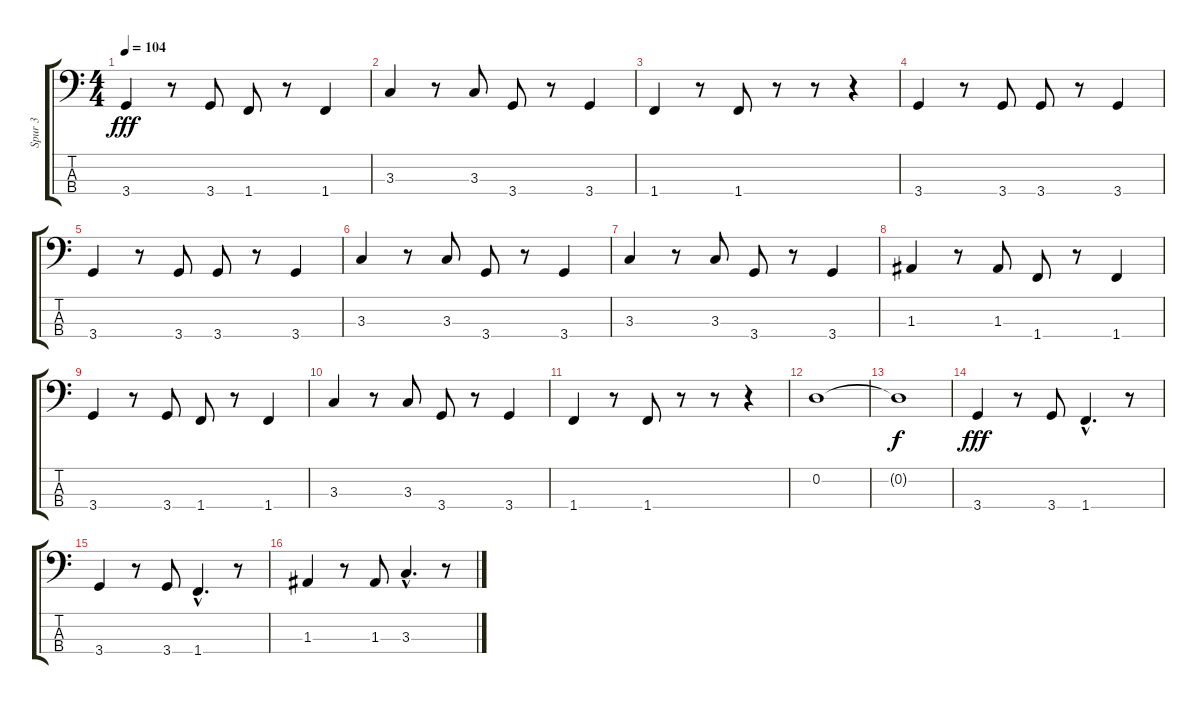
\track ("Spur 3" "Spur 3") {instrument fretlessbass}
\staff {score tabs}
\tuning (G2 D2 A1 E1) {hide}
\ts (4 4)
\tempo 104
\clef f4
\ks c
3.4.4{dy fff} r.8 3.4.8 1.4.8 r.8 1.4.4 |
3.3.4 r.8 3.3.8 3.4.8 r.8 3.4.4 |
1.4.4 r.8 1.4.8 r.8 r.8 r.4 |
3.4.4 r.8 3.4.8 3.4.8 r.8 3.4.4 |
3.4.4 r.8 3.4.8 3.4.8 r.8 3.4.4 |
3.3.4 r.8 3.3.8 3.4.8 r.8 3.4.4 |
3.3.4 r.8 3.3.8 3.4.8 r.8 3.4.4 |
1.3.4 r.8 1.3.8 1.4.8 r.8 1.4.4 |
3.4.4 r.8 3.4.8 1.4.8 r.8 1.4.4 |
3.3.4 r.8 3.3.8 3.4.8 r.8 3.4.4 |
1.4.4 r.8 1.4.8 r.8 r.8 r.4 |
0.2.1 |
0.2{t}.1{dy f} |
3.4.4{dy fff} r.8 3.4.8 1.4{hac}.4{d} r.8 |
3.4.4 r.8 3.4.8 1.4{hac}.4{d} r.8 |
1.3.4 r.8 1.3.8 3.3{hac}.4{d} r.8
